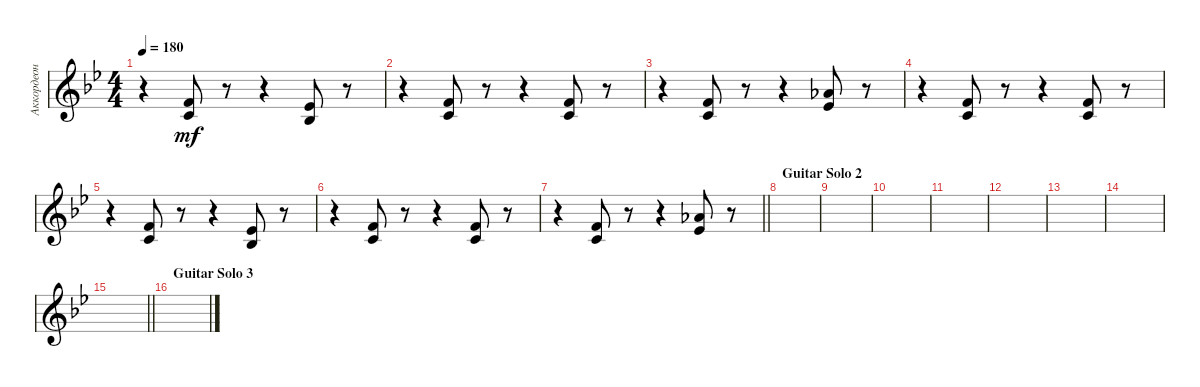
\track ("Аккордеон" "Аккордеон") {instrument accordion}
\staff {score}
\tuning (E4 B3 G3 D3 A2 E2) {hide}
\ts (4 4)
\tempo 180
\clef g2
\ks gminor
r.4{dy mf} (6.2 5.3).8 r.8 r.4 (4.2 3.3).8 r.8 |
r.4 (6.2 5.3).8 r.8 r.4 (6.2 5.3).8 r.8 |
r.4 (6.2 5.3).8 r.8 r.4 (9.2 8.3).8 r.8 |
r.4 (6.2 5.3).8 r.8 r.4 (6.2 5.3).8 r.8 |
r.4 (6.2 5.3).8 r.8 r.4 (4.2 3.3).8 r.8 |
r.4 (6.2 5.3).8 r.8 r.4 (6.2 5.3).8 r.8 |
\barLineRight lightlight
r.4 (6.2 5.3).8 r.8 r.4 (9.2 8.3).8 r.8 |
\section ("" "Guitar Solo 2")
|
|
|
|
|
|
|
\barLineRight lightlight
|
\section ("" "Guitar Solo 3")
